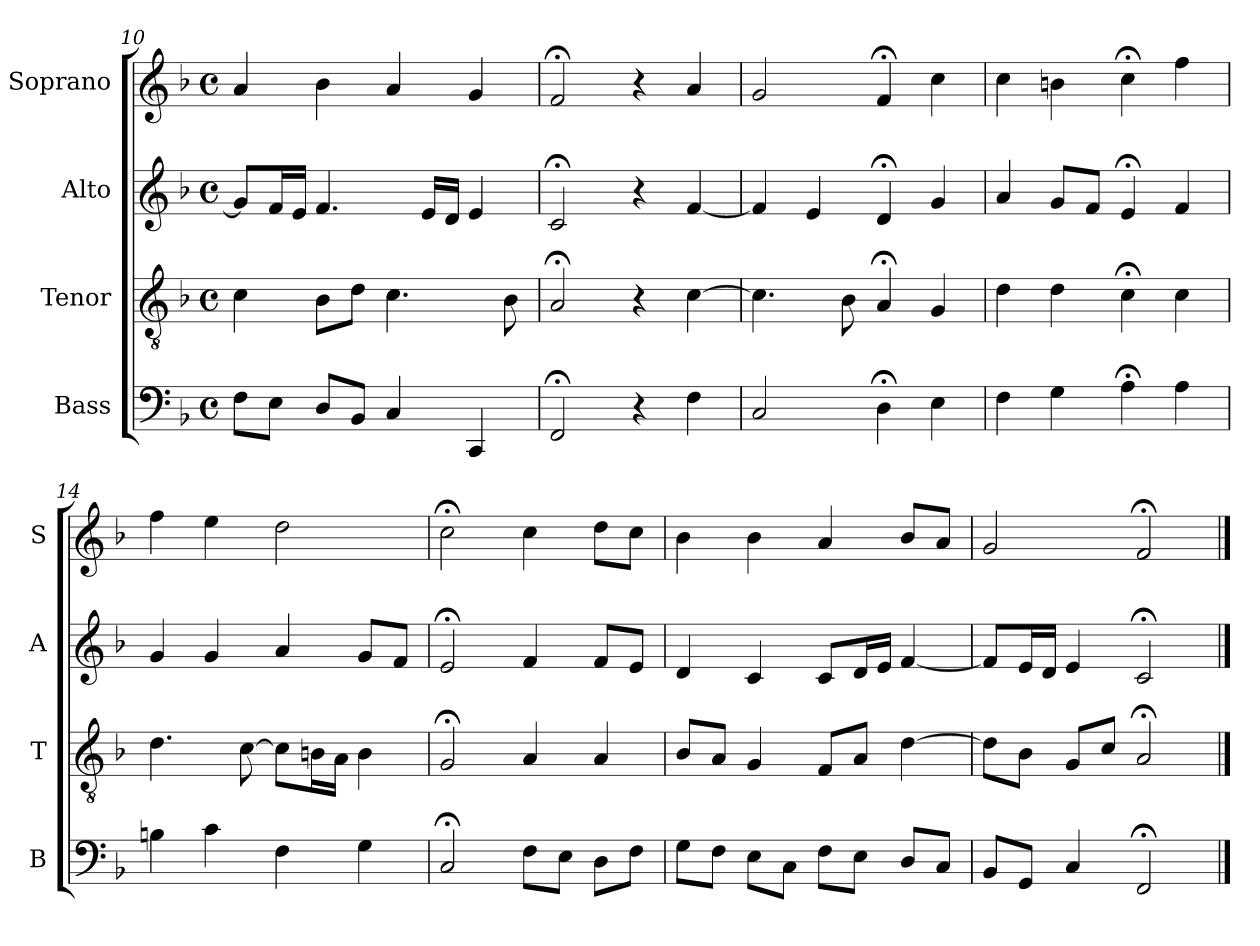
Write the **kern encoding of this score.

**kern	**kern	**kern	**kern
*part4	*part3	*part2	*part1
*staff4	*staff3	*staff2	*staff1
*I"Bass	*I"Tenor	*I"Alto	*I"Soprano
*I'B	*I'T	*I'A	*I'S
*clefF4	*clefGv2	*clefG2	*clefG2
*k[b-]	*k[b-]	*k[b-]	*k[b-]
*F:	*F:	*F:	*F:
*M4/4	*M4/4	*M4/4	*M4/4
*met(c)	*met(c)	*met(c)	*met(c)
=10	=10	=10	=10
8FL	4c	8gL]	4a
8EJ	.	16fL	.
.	.	16eJJ	.
8DL	8B-L	4.f	4b-
8BB-J	8dJ	.	.
4C	4.c	.	4a
.	.	16eLL	.
.	.	16dJJ	.
4CC	.	4e	4g
.	8B-	.	.
=11	=11	=11	=11
2FF;<	2A;<	2c;<	2f;<
4r	4r	4r	4r
4F	[4c	[4f	4a
=12	=12	=12	=12
2C	4.c]	4f]	2g
.	.	4e	.
.	8B-	.	.
4D;<	4A;<	4d;<	4f;<
4E	4G	4g	4cc
=13	=13	=13	=13
4F	4d	4a	4cc
4G	4d	8gL	4bn
.	.	8fJ	.
4A;<	4c;<	4e;<	4cc;<
4A	4c	4f	4ff
=14	=14	=14	=14
4Bni	4.di	4gi	4ffi
4c	.	4g	4ee
.	[8c	.	.
4F	8cL]	4a	2dd
.	16BnL	.	.
.	16AJJ	.	.
4G	4B	8gL	.
.	.	8fJ	.
=15	=15	=15	=15
2C;<	2G;<	2e;<	2cc;<
8FL	4A	4f	4cc
8EJ	.	.	.
8DL	4A	8fL	8ddL
8FJ	.	8eJ	8ccJ
=16	=16	=16	=16
8GL	8B-L	4d	4b-
8FJ	8AJ	.	.
8EiL	4Gi	4ci	4b-i
8CJ	.	.	.
8FL	8FL	8cL	4a
8EJ	8AJ	16dL	.
.	.	16eJJ	.
8DL	[4d	[4f	8b-L
8CJ	.	.	8aJ
=17	=17	=17	=17
8BB-L	8dL]	8fL]	2g
8GGJ	8B-J	16eL	.
.	.	16dJJ	.
4C	8GL	4e	.
.	8cJ	.	.
2FF;<	2A;<	2c;<	2f;<
==	==	==	==
*-	*-	*-	*-
